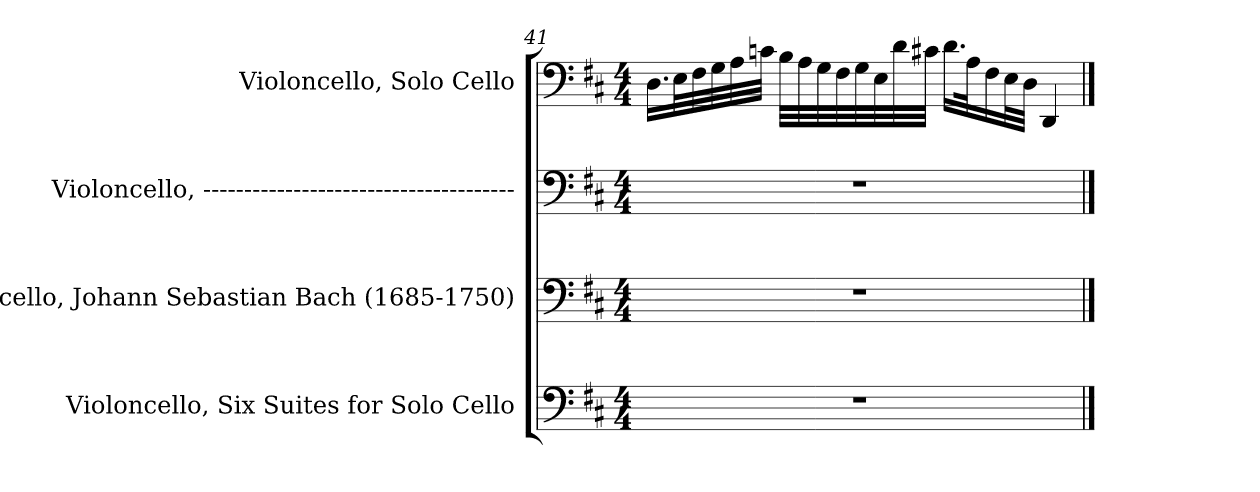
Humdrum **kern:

**kern	**kern	**kern	**kern
*part4	*part3	*part2	*part1
*staff4	*staff3	*staff2	*staff1
*I"Violoncello, Six Suites for Solo Cello	*I"Violoncello, Johann Sebastian Bach  (1685-1750)	*I"Violoncello, --------------------------------------	*I"Violoncello, Solo Cello
*I'Vc.	*I'Vc.	*I'Vc.	*I'Vc.
!!LO:LB:g=z
*clefF4	*clefF4	*clefF4	*clefF4
*k[f#c#]	*k[f#c#]	*k[f#c#]	*k[f#c#]
*M4/4	*M4/4	*M4/4	*M4/4
=41	=41	=41	=41
1r	1r	1r	16.D\LL
.	.	.	32E\L
.	.	.	32F#\
.	.	.	32G\
.	.	.	32A\
.	.	.	32cn\JJJ
.	.	.	32B\LLL
.	.	.	32A\
.	.	.	32G\
.	.	.	32F#\
.	.	.	32G\
.	.	.	32E\
.	.	.	32d\
.	.	.	32c#X\JJJ
.	.	.	16.d\LL
.	.	.	32A\K
.	.	.	16F#\
.	.	.	32E\L
.	.	.	32D\JJJ
.	.	.	4DD/
==	==	==	==
*-	*-	*-	*-
